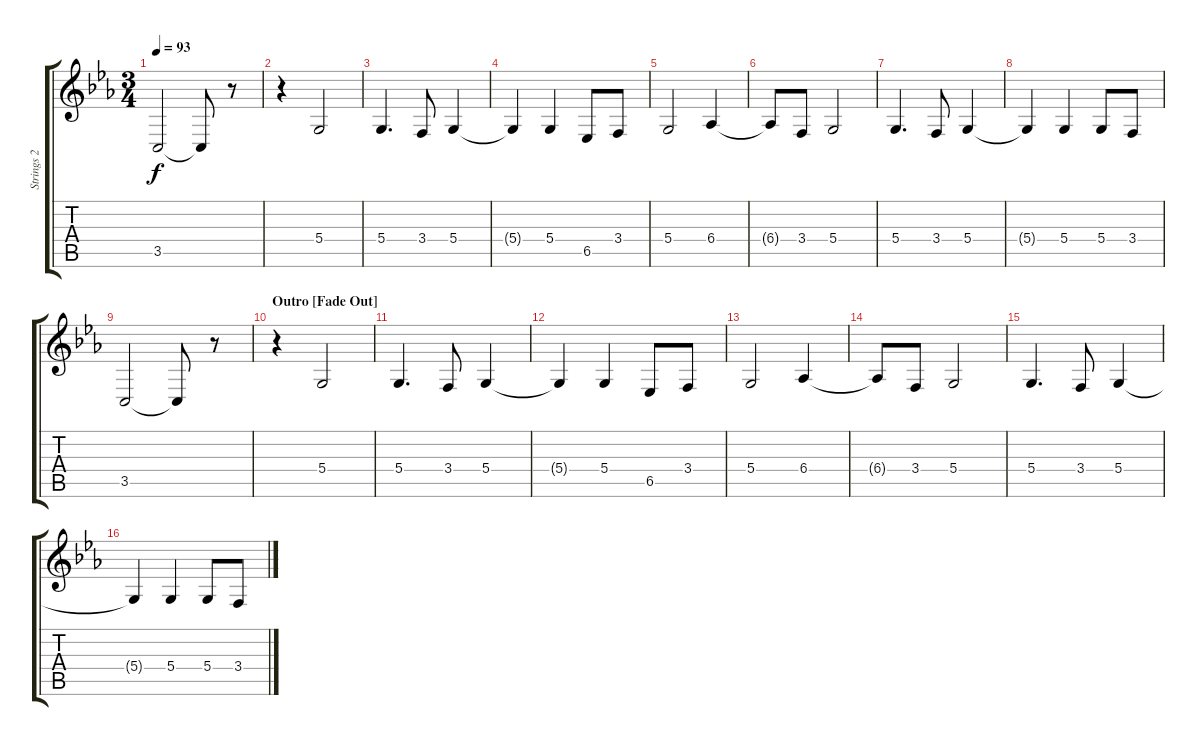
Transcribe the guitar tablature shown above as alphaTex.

\track ("Strings 2" "Strings 2") {instrument synthstrings1}
\staff {score tabs}
\tuning (E4 B3 G3 D3 A2 E2) {hide}
\ts (3 4)
\tempo 93
\clef g2
\ks cminor
3.5.2{dy f} 3.5{t}.8 r.8 |
r.4 5.4.2 |
5.4.4{d} 3.4.8 5.4.4 |
5.4{t}.4 5.4.4 6.5.8 3.4.8 |
5.4.2 6.4.4 |
6.4{t}.8 3.4.8 5.4.2 |
5.4.4{d} 3.4.8 5.4.4 |
5.4{t}.4 5.4.4 5.4.8 3.4.8 |
3.5.2 3.5{t}.8 r.8 |
\section ("" "Outro [Fade Out]")
r.4 5.4.2 |
5.4.4{d} 3.4.8 5.4.4 |
5.4{t}.4 5.4.4 6.5.8 3.4.8 |
5.4.2 6.4.4 |
6.4{t}.8 3.4.8 5.4.2 |
5.4.4{d} 3.4.8 5.4.4 |
5.4{t}.4 5.4.4 5.4.8 3.4.8
